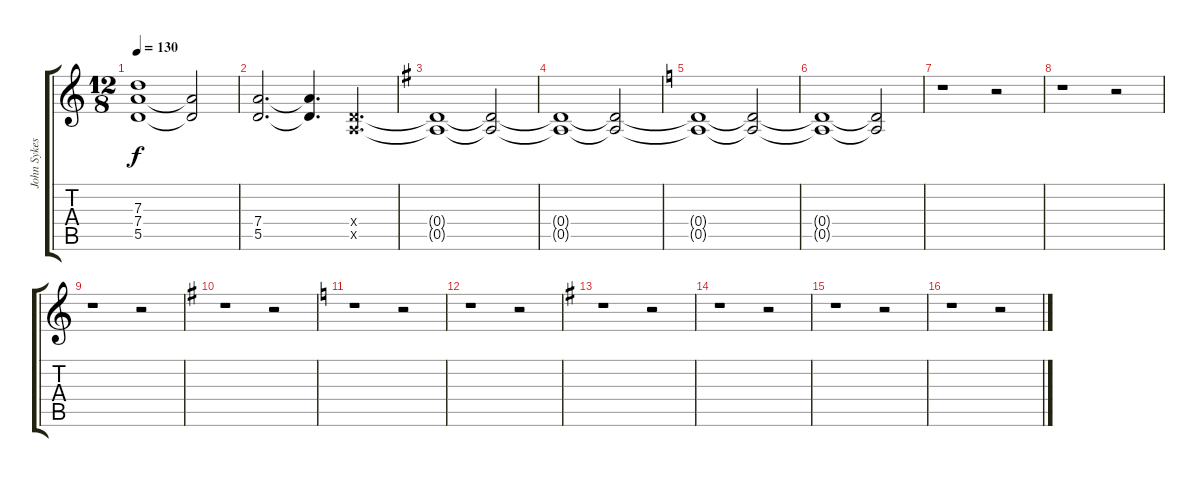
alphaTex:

\track ("John Sykes" "John Sykes") {instrument distortionguitar}
\staff {score tabs}
\tuning (E4 B3 G3 D3 A2 E2) {hide}
\ts (12 8)
\tempo 130
\clef g2
\ks c
(7.3{t} 7.4{t} 5.5{t}).1{dy f} (7.4{t} 5.5{t}).2 |
(7.4 5.5).2{d} (7.4{t} 5.5{t}).4{d} (0.4{x} 0.5{x}).4{d} |
\ks g
(0.4{t} 0.5{t}).1 (0.4{t} 0.5{t}).2 |
(0.4{t} 0.5{t}).1 (0.4{t} 0.5{t}).2 |
\ks c
(0.4{t} 0.5{t}).1 (0.4{t} 0.5{t}).2 |
(0.4{t} 0.5{t}).1 (0.4{t} 0.5{t}).2 |
r.1 r.2 |
r.1 r.2 |
r.1 r.2 |
\ks g
r.1 r.2 |
\ks c
r.1 r.2 |
r.1 r.2 |
\ks g
r.1 r.2 |
r.1 r.2 |
r.1 r.2 |
r.1 r.2
